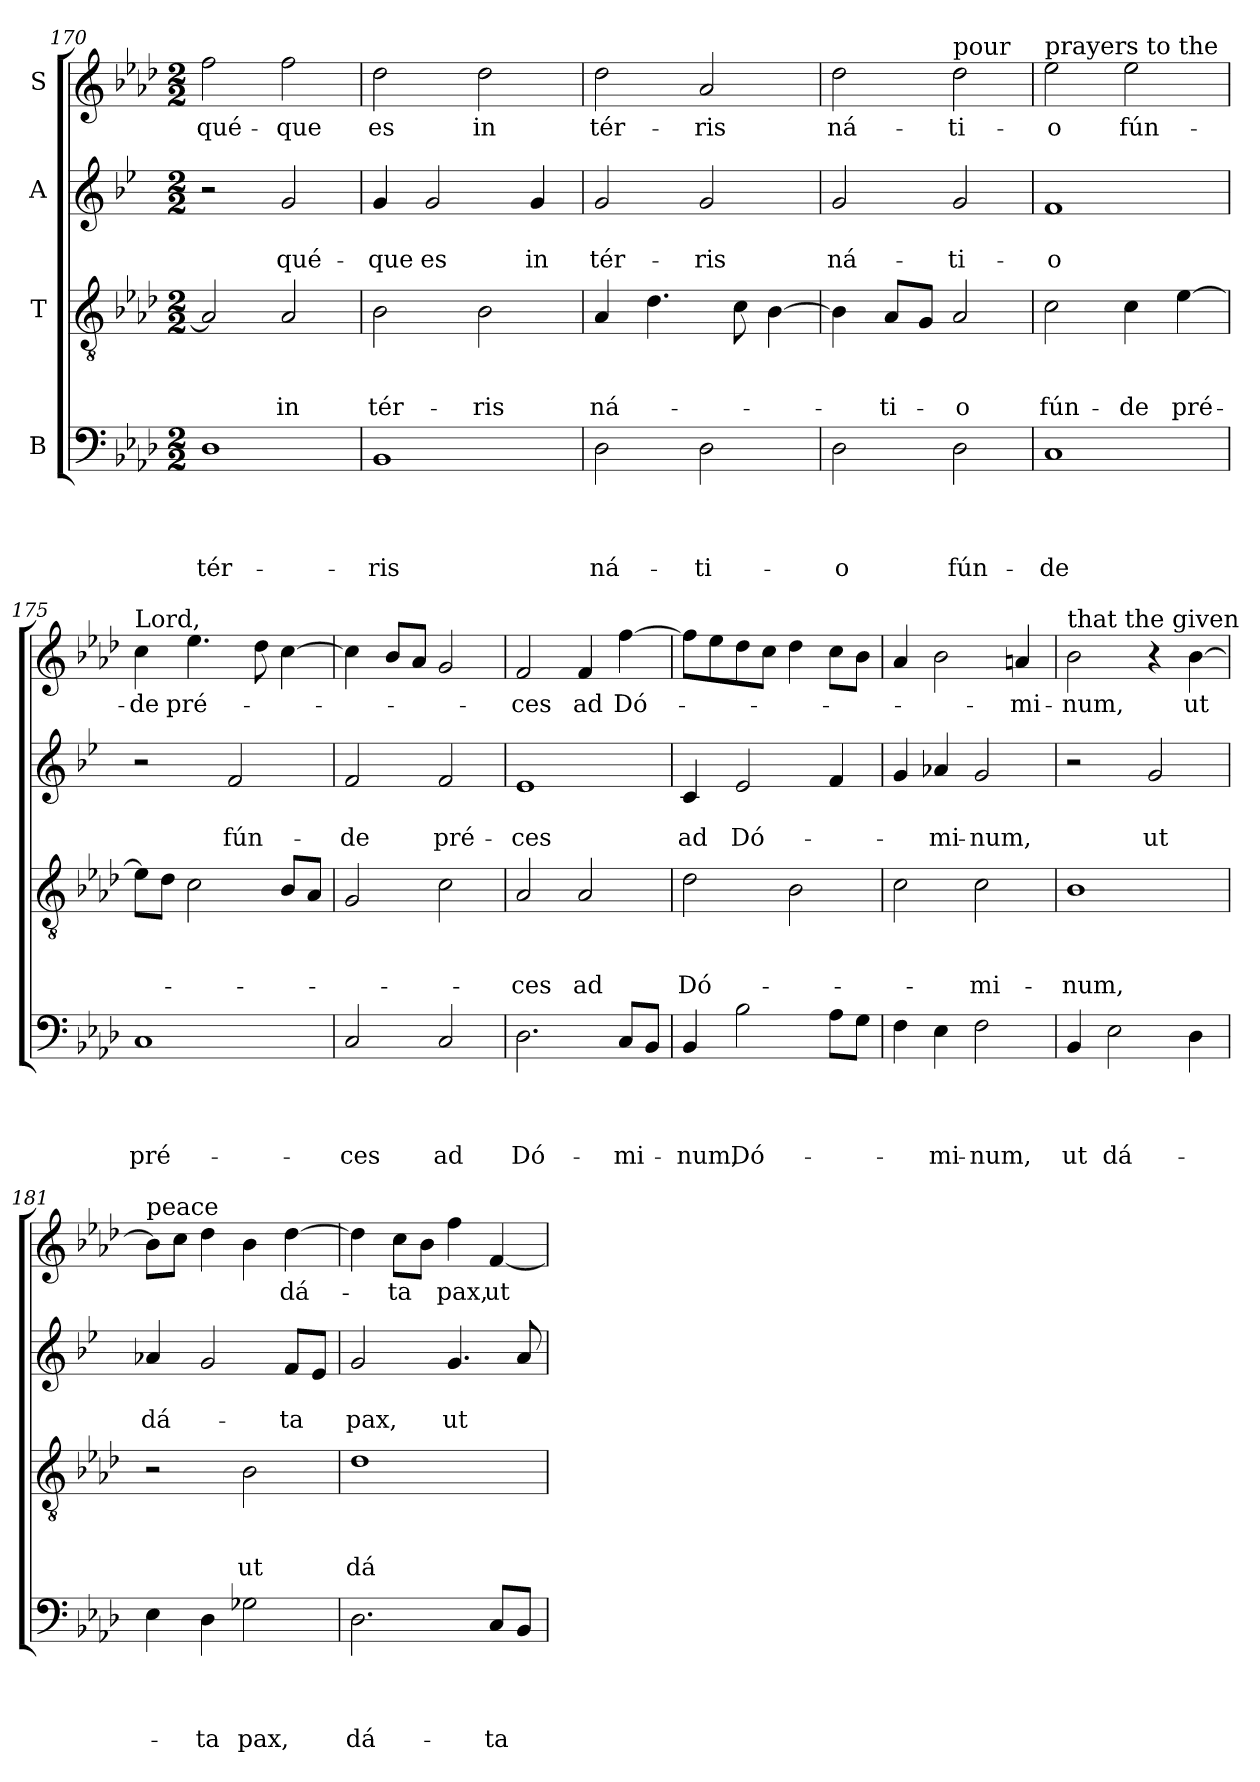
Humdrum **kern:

**kern	**text	**text	**text	**text	**kern	**text	**text	**text	**kern	**text	**text	**kern	**text
*part4	*part4	*part4	*part4	*part4	*part3	*part3	*part3	*part3	*part2	*part2	*part2	*part1	*part1
*staff4	*staff4	*staff4	*staff4	*staff4	*staff3	*staff3	*staff3	*staff3	*staff2	*staff2	*staff2	*staff1	*staff1
*I"B	*	*	*	*	*I"T	*	*	*	*I"A	*	*	*I"S	*
*clefF4	*	*	*	*	*clefGv2	*	*	*	*clefG2	*	*	*clefG2	*
*	*	*	*	*	*	*	*	*	*ITrd1c2	*	*	*	*
*k[b-e-a-d-]	*	*	*	*	*k[b-e-a-d-]	*	*	*	*k[b-e-a-d-]	*	*	*k[b-e-a-d-]	*
*A-:	*	*	*	*	*A-:	*	*	*	*A-:	*	*	*A-:	*
*M2/2	*	*	*	*	*M2/2	*	*	*	*M2/2	*	*	*M2/2	*
=170	=170	=170	=170	=170	=170	=170	=170	=170	=170	=170	=170	=170	=170
!	!	!	!	!LO:LY:b	!	!	!	!	!	!	!	!	!LO:LY:b
1D-	.	.	.	tér-	2A-/]	.	.	.	2r	.	.	2ff\	qué-
!	!	!	!	!	!	!	!	!LO:LY:b	!	!	!LO:LY:b	!	!LO:LY:b
.	.	.	.	.	2A-/	.	.	in	2f/	.	qué-	2ff\	-que
=171	=171	=171	=171	=171	=171	=171	=171	=171	=171	=171	=171	=171	=171
!	!	!	!	!LO:LY:b	!	!	!	!LO:LY:b	!	!	!LO:LY:b	!	!LO:LY:b
1BB-	.	.	.	-ris	2B-\	.	.	tér-	4f/	.	-que	2dd-\	es
!	!	!	!	!	!	!	!	!	!	!	!LO:LY:b	!	!
.	.	.	.	.	.	.	.	.	2f/	.	es	.	.
!	!	!	!	!	!	!	!	!LO:LY:b	!	!	!	!	!LO:LY:b
.	.	.	.	.	2B-\	.	.	-ris	.	.	.	2dd-\	in
!	!	!	!	!	!	!	!	!	!	!	!LO:LY:b	!	!
.	.	.	.	.	.	.	.	.	4f/	.	in	.	.
=172	=172	=172	=172	=172	=172	=172	=172	=172	=172	=172	=172	=172	=172
!	!	!	!	!LO:LY:b	!	!	!	!LO:LY:b	!	!	!LO:LY:b	!	!LO:LY:b
2D-\	.	.	.	ná-	4A-/	.	.	ná-	2f/	.	tér-	2dd-\	tér-
.	.	.	.	.	4.d-\	.	.	.	.	.	.	.	.
!	!	!	!	!LO:LY:b	!	!	!	!	!	!	!LO:LY:b	!	!LO:LY:b
2D-\	.	.	.	-ti-	.	.	.	.	2f/	.	-ris	2a-/	-ris
.	.	.	.	.	8c\	.	.	.	.	.	.	.	.
.	.	.	.	.	[4B-\	.	.	.	.	.	.	.	.
=173	=173	=173	=173	=173	=173	=173	=173	=173	=173	=173	=173	=173	=173
!	!	!	!	!LO:LY:b	!	!	!	!	!	!	!LO:LY:b	!	!LO:LY:b
2D-\	.	.	.	-o	4B-\]	.	.	.	2f/	.	ná-	2dd-\	ná-
!	!	!	!	!	!	!	!	!LO:LY:b	!	!	!	!	!
.	.	.	.	.	8A-/L	.	.	-ti-	.	.	.	.	.
.	.	.	.	.	8G/J	.	.	.	.	.	.	.	.
!	!	!	!	!	!	!	!	!	!	!	!	!LO:TX:a:t=pour	!
!	!	!	!	!LO:LY:b	!	!	!	!LO:LY:b	!	!	!LO:LY:b	!	!LO:LY:b
2D-\	.	.	.	fún-	2A-/	.	.	-o	2f/	.	-ti-	2dd-\	-ti-
!!LO:PB:g=z
=174	=174	=174	=174	=174	=174	=174	=174	=174	=174	=174	=174	=174	=174
!	!	!	!	!	!	!	!	!	!	!	!	!LO:TX:a:t=prayers to the	!
!	!	!	!	!LO:LY:b	!	!	!	!LO:LY:b	!	!	!LO:LY:b	!	!LO:LY:b
1C	.	.	.	-de	2c\	.	.	fún-	1e-	.	-o	2ee-\	-o
!	!	!	!	!	!	!	!	!LO:LY:b	!	!	!	!	!LO:LY:b
.	.	.	.	.	4c\	.	.	-de	.	.	.	2ee-\	fún-
!	!	!	!	!	!	!	!	!LO:LY:b	!	!	!	!	!
.	.	.	.	.	[4e-\	.	.	pré-	.	.	.	.	.
=175	=175	=175	=175	=175	=175	=175	=175	=175	=175	=175	=175	=175	=175
!	!	!	!	!	!	!	!	!	!	!	!	!LO:TX:a:t=Lord,	!
!	!	!	!	!LO:LY:b	!	!	!	!	!	!	!	!	!LO:LY:b
1C	.	.	.	pré-	8e-\L]	.	.	.	2r	.	.	4cc\	-de
.	.	.	.	.	8d-\J	.	.	.	.	.	.	.	.
!	!	!	!	!	!	!	!	!	!	!	!	!	!LO:LY:b
.	.	.	.	.	2c\	.	.	.	.	.	.	4.ee-\	pré-
!	!	!	!	!	!	!	!	!	!	!	!LO:LY:b	!	!
.	.	.	.	.	.	.	.	.	2e-/	.	fún-	.	.
.	.	.	.	.	.	.	.	.	.	.	.	8dd-\	.
.	.	.	.	.	8B-/L	.	.	.	.	.	.	[4cc\	.
.	.	.	.	.	8A-/J	.	.	.	.	.	.	.	.
=176	=176	=176	=176	=176	=176	=176	=176	=176	=176	=176	=176	=176	=176
!	!	!	!	!LO:LY:b	!	!	!	!	!	!	!LO:LY:b	!	!
2C/	.	.	.	-ces	2G/	.	.	.	2e-/	.	-de	4cc\]	.
.	.	.	.	.	.	.	.	.	.	.	.	8b-/L	.
.	.	.	.	.	.	.	.	.	.	.	.	8a-/J	.
!	!	!	!	!LO:LY:b	!	!	!	!	!	!	!LO:LY:b	!	!
2C/	.	.	.	ad	2c\	.	.	.	2e-/	.	pré-	2g/	.
=177	=177	=177	=177	=177	=177	=177	=177	=177	=177	=177	=177	=177	=177
!	!	!	!	!LO:LY:b	!	!	!	!LO:LY:b	!	!	!LO:LY:b	!	!LO:LY:b
2.D-\	.	.	.	Dó-	2A-/	.	.	-ces	1d-	.	-ces	2f/	-ces
!	!	!	!	!	!	!	!	!LO:LY:b	!	!	!	!	!LO:LY:b
.	.	.	.	.	2A-/	.	.	ad	.	.	.	4f/	ad
!	!	!	!	!LO:LY:b	!	!	!	!	!	!	!	!	!LO:LY:b
8C/L	.	.	.	-mi-	.	.	.	.	.	.	.	[4ff\	Dó-
8BB-/J	.	.	.	.	.	.	.	.	.	.	.	.	.
=178	=178	=178	=178	=178	=178	=178	=178	=178	=178	=178	=178	=178	=178
!	!	!	!	!LO:LY:b	!	!	!	!LO:LY:b	!	!	!LO:LY:b	!	!
4BB-/	.	.	.	-num,	2d-\	.	.	Dó-	4B-/	.	ad	8ff\L]	.
.	.	.	.	.	.	.	.	.	.	.	.	8ee-\	.
!	!	!	!	!LO:LY:b	!	!	!	!	!	!	!LO:LY:b	!	!
2B-\	.	.	.	Dó-	.	.	.	.	2d-/	.	Dó-	8dd-\	.
.	.	.	.	.	.	.	.	.	.	.	.	8cc\J	.
.	.	.	.	.	2B-\	.	.	.	.	.	.	4dd-\	.
8A-\L	.	.	.	.	.	.	.	.	4e-/	.	.	8cc\L	.
8G\J	.	.	.	.	.	.	.	.	.	.	.	8b-\J	.
=179	=179	=179	=179	=179	=179	=179	=179	=179	=179	=179	=179	=179	=179
4F\	.	.	.	.	2c\	.	.	.	4f/	.	.	4a-/	.
!	!	!	!	!LO:LY:b	!	!	!	!	!	!	!LO:LY:b	!	!
4E-\	.	.	.	-mi-	.	.	.	.	4g-/	.	-mi-	2b-\	.
!	!	!	!	!LO:LY:b	!	!	!	!LO:LY:b	!	!	!LO:LY:b	!	!
2F\	.	.	.	-num,	2c\	.	.	-mi-	2f/	.	-num,	.	.
!	!	!	!	!	!	!	!	!	!	!	!	!	!LO:LY:b
.	.	.	.	.	.	.	.	.	.	.	.	4a/	-mi-
!!LO:LB:g=z
=180	=180	=180	=180	=180	=180	=180	=180	=180	=180	=180	=180	=180	=180
!	!	!	!	!	!	!	!	!	!	!	!	!LO:TX:a:t=that the given	!
!	!	!	!	!LO:LY:b	!	!	!	!LO:LY:b	!	!	!	!	!LO:LY:b
4BB-/	.	.	.	ut	1B-	.	.	-num,	2r	.	.	2b-\	-num,
!	!	!	!	!LO:LY:b	!	!	!	!	!	!	!	!	!
2E-\	.	.	.	dá-	.	.	.	.	.	.	.	.	.
!	!	!	!	!	!	!	!	!	!	!	!LO:LY:b	!	!
.	.	.	.	.	.	.	.	.	2f/	.	ut	4r	.
!	!	!	!	!	!	!	!	!	!	!	!	!	!LO:LY:b
4D-\	.	.	.	.	.	.	.	.	.	.	.	[4b-\	ut
=181	=181	=181	=181	=181	=181	=181	=181	=181	=181	=181	=181	=181	=181
!	!	!	!	!	!	!	!	!	!	!	!	!LO:TX:a:t=peace	!
!	!	!	!	!	!	!	!	!	!	!	!LO:LY:b	!	!
4E-\	.	.	.	.	2r	.	.	.	4g-/	.	dá-	8b-\L]	.
.	.	.	.	.	.	.	.	.	.	.	.	8cc\J	.
!	!	!	!	!LO:LY:b	!	!	!	!	!	!	!	!	!
4D-\	.	.	.	-ta	.	.	.	.	2f/	.	.	4dd-\	.
!	!	!	!	!LO:LY:b	!	!	!	!LO:LY:b	!	!	!	!	!
2G-\	.	.	.	pax,	2B-\	.	.	ut	.	.	.	4b-\	.
!	!	!	!	!	!	!	!	!	!	!	!LO:LY:b	!	!LO:LY:b
.	.	.	.	.	.	.	.	.	8e-/L	.	-ta	[4dd-\	dá-
.	.	.	.	.	.	.	.	.	8d-/J	.	.	.	.
=182	=182	=182	=182	=182	=182	=182	=182	=182	=182	=182	=182	=182	=182
!	!	!	!	!LO:LY:b	!	!	!	!LO:LY:b	!	!	!LO:LY:b	!	!
2.D-\	.	.	.	dá-	1d-	.	.	dá-	2f/	.	pax,	4dd-\]	.
!	!	!	!	!	!	!	!	!	!	!	!	!	!LO:LY:b
.	.	.	.	.	.	.	.	.	.	.	.	8cc\L	-ta
.	.	.	.	.	.	.	.	.	.	.	.	8b-\J	.
!	!	!	!	!	!	!	!	!	!	!	!LO:LY:b	!	!LO:LY:b
.	.	.	.	.	.	.	.	.	4.f/	.	ut	4ff\	pax,
!	!	!	!	!LO:LY:b	!	!	!	!	!	!	!	!	!LO:LY:b
8C/L	.	.	.	-ta	.	.	.	.	.	.	.	[4f/	ut
8BB-/J	.	.	.	.	.	.	.	.	8g/	.	.	.	.
=	=	=	=	=	=	=	=	=	=	=	=	=	=
*-	*-	*-	*-	*-	*-	*-	*-	*-	*-	*-	*-	*-	*-
